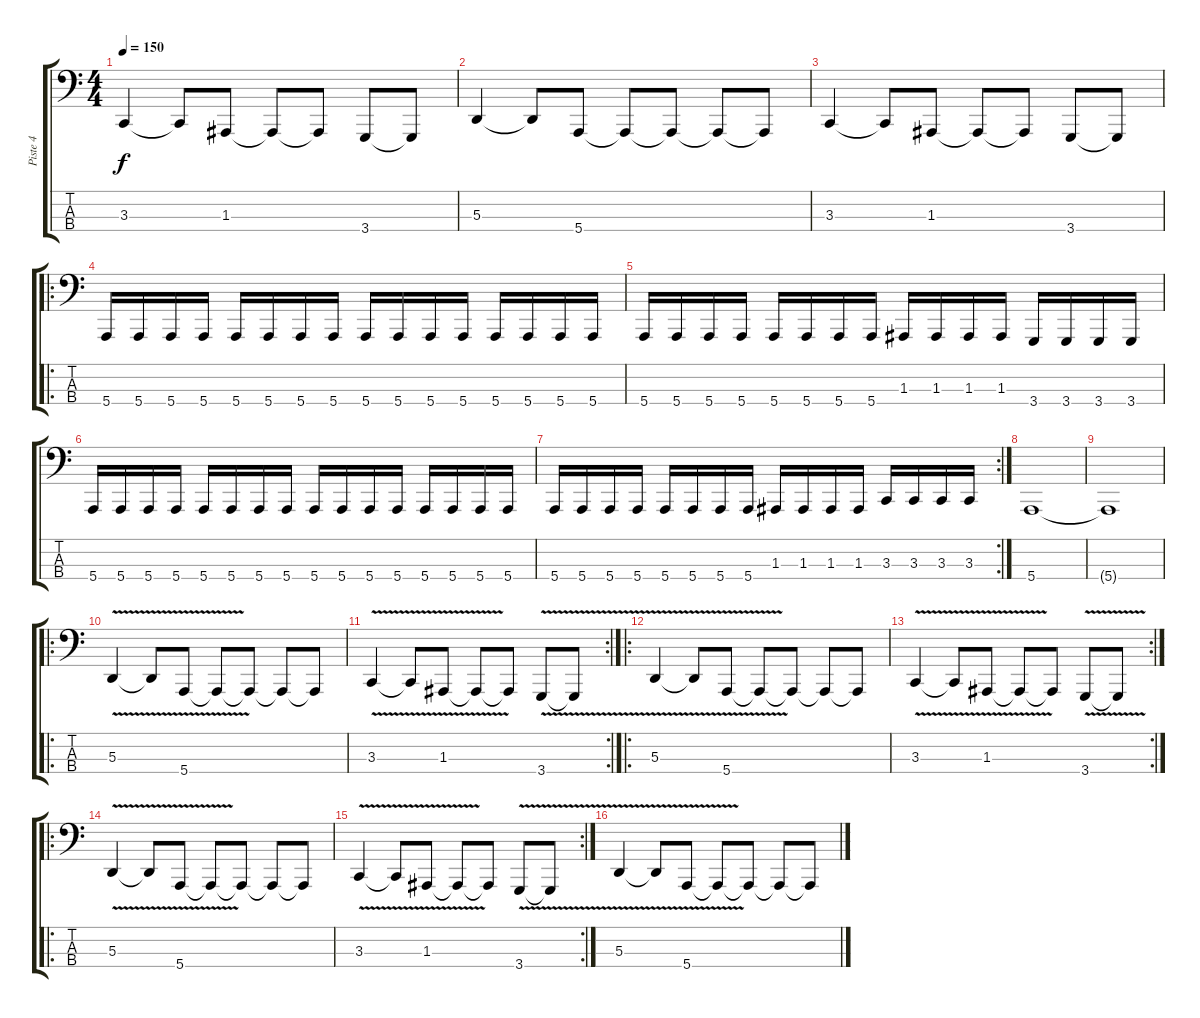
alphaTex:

\track ("Piste 4" "Piste 4") {instrument lead1square}
\staff {score tabs}
\tuning (G2 D2 A1 E1) {hide}
\ts (4 4)
\tempo 150
\clef f4
\ks c
3.3.4{dy f} 3.3{t}.8 1.3.8 1.3{t}.8 1.3{t}.8 3.4.8 3.4{t}.8 |
5.3.4 5.3{t}.8 5.4.8 5.4{t}.8 5.4{t}.8 5.4{t}.8 5.4{t}.8 |
3.3.4 3.3{t}.8 1.3.8 1.3{t}.8 1.3{t}.8 3.4.8 3.4{t}.8 |
\ro
5.4.16 5.4.16 5.4.16 5.4.16 5.4.16 5.4.16 5.4.16 5.4.16 5.4.16 5.4.16 5.4.16 5.4.16 5.4.16 5.4.16 5.4.16 5.4.16 |
5.4.16 5.4.16 5.4.16 5.4.16 5.4.16 5.4.16 5.4.16 5.4.16 1.3.16 1.3.16 1.3.16 1.3.16 3.4.16 3.4.16 3.4.16 3.4.16 |
5.4.16 5.4.16 5.4.16 5.4.16 5.4.16 5.4.16 5.4.16 5.4.16 5.4.16 5.4.16 5.4.16 5.4.16 5.4.16 5.4.16 5.4.16 5.4.16 |
\rc 2
5.4.16 5.4.16 5.4.16 5.4.16 5.4.16 5.4.16 5.4.16 5.4.16 1.3.16 1.3.16 1.3.16 1.3.16 3.3.16 3.3.16 3.3.16 3.3.16 |
5.4.1 |
5.4{t}.1 |
\ro
5.3{v}.4 5.3{t}.8 5.4{v}.8 5.4{t}.8 5.4{t}.8 5.4{t}.8 5.4{t}.8 |
\rc 2
3.3{v}.4 3.3{t}.8 1.3{v}.8 1.3{t}.8 1.3{t}.8 3.4{v}.8 3.4{t}.8 |
\ro
5.3{v}.4 5.3{t}.8 5.4{v}.8 5.4{t}.8 5.4{t}.8 5.4{t}.8 5.4{t}.8 |
\rc 2
3.3{v}.4 3.3{t}.8 1.3{v}.8 1.3{t}.8 1.3{t}.8 3.4{v}.8 3.4{t}.8 |
\ro
5.3{v}.4 5.3{t}.8 5.4{v}.8 5.4{t}.8 5.4{t}.8 5.4{t}.8 5.4{t}.8 |
\rc 2
3.3{v}.4 3.3{t}.8 1.3{v}.8 1.3{t}.8 1.3{t}.8 3.4{v}.8 3.4{t}.8 |
5.3{v}.4 5.3{t}.8 5.4{v}.8 5.4{t}.8 5.4{t}.8 5.4{t}.8 5.4{t}.8
